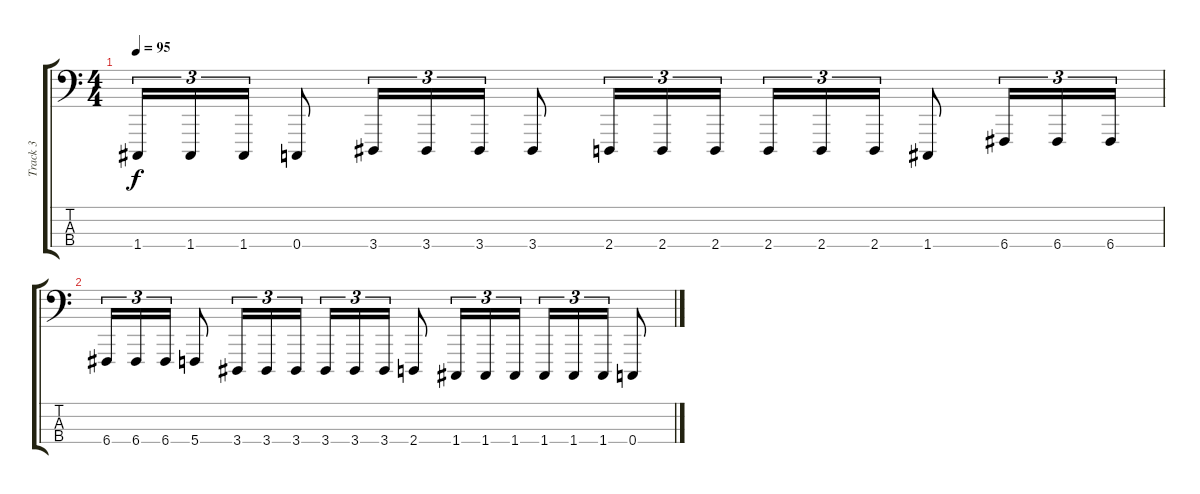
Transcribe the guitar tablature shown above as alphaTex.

\track ("Track 3" "Track 3") {instrument lead8bassandlead}
\staff {score tabs}
\tuning (F2 C2 G1 C1) {hide}
\ts (4 4)
\tempo 95
\clef f4
\ks c
1.4.16{tu (3 2) dy f} 1.4.16{tu (3 2)} 1.4.16{tu (3 2)} 0.4.8 3.4.16{tu (3 2)} 3.4.16{tu (3 2)} 3.4.16{tu (3 2)} 3.4.8 2.4.16{tu (3 2)} 2.4.16{tu (3 2)} 2.4.16{tu (3 2) beam splitsecondary} 2.4.16{tu (3 2)} 2.4.16{tu (3 2)} 2.4.16{tu (3 2)} 1.4.8 6.4.16{tu (3 2)} 6.4.16{tu (3 2)} 6.4.16{tu (3 2)} |
6.4.16{tu (3 2)} 6.4.16{tu (3 2)} 6.4.16{tu (3 2)} 5.4.8 3.4.16{tu (3 2)} 3.4.16{tu (3 2)} 3.4.16{tu (3 2) beam splitsecondary} 3.4.16{tu (3 2)} 3.4.16{tu (3 2)} 3.4.16{tu (3 2)} 2.4.8 1.4.16{tu (3 2)} 1.4.16{tu (3 2)} 1.4.16{tu (3 2)} 1.4.16{tu (3 2)} 1.4.16{tu (3 2)} 1.4.16{tu (3 2)} 0.4.8
